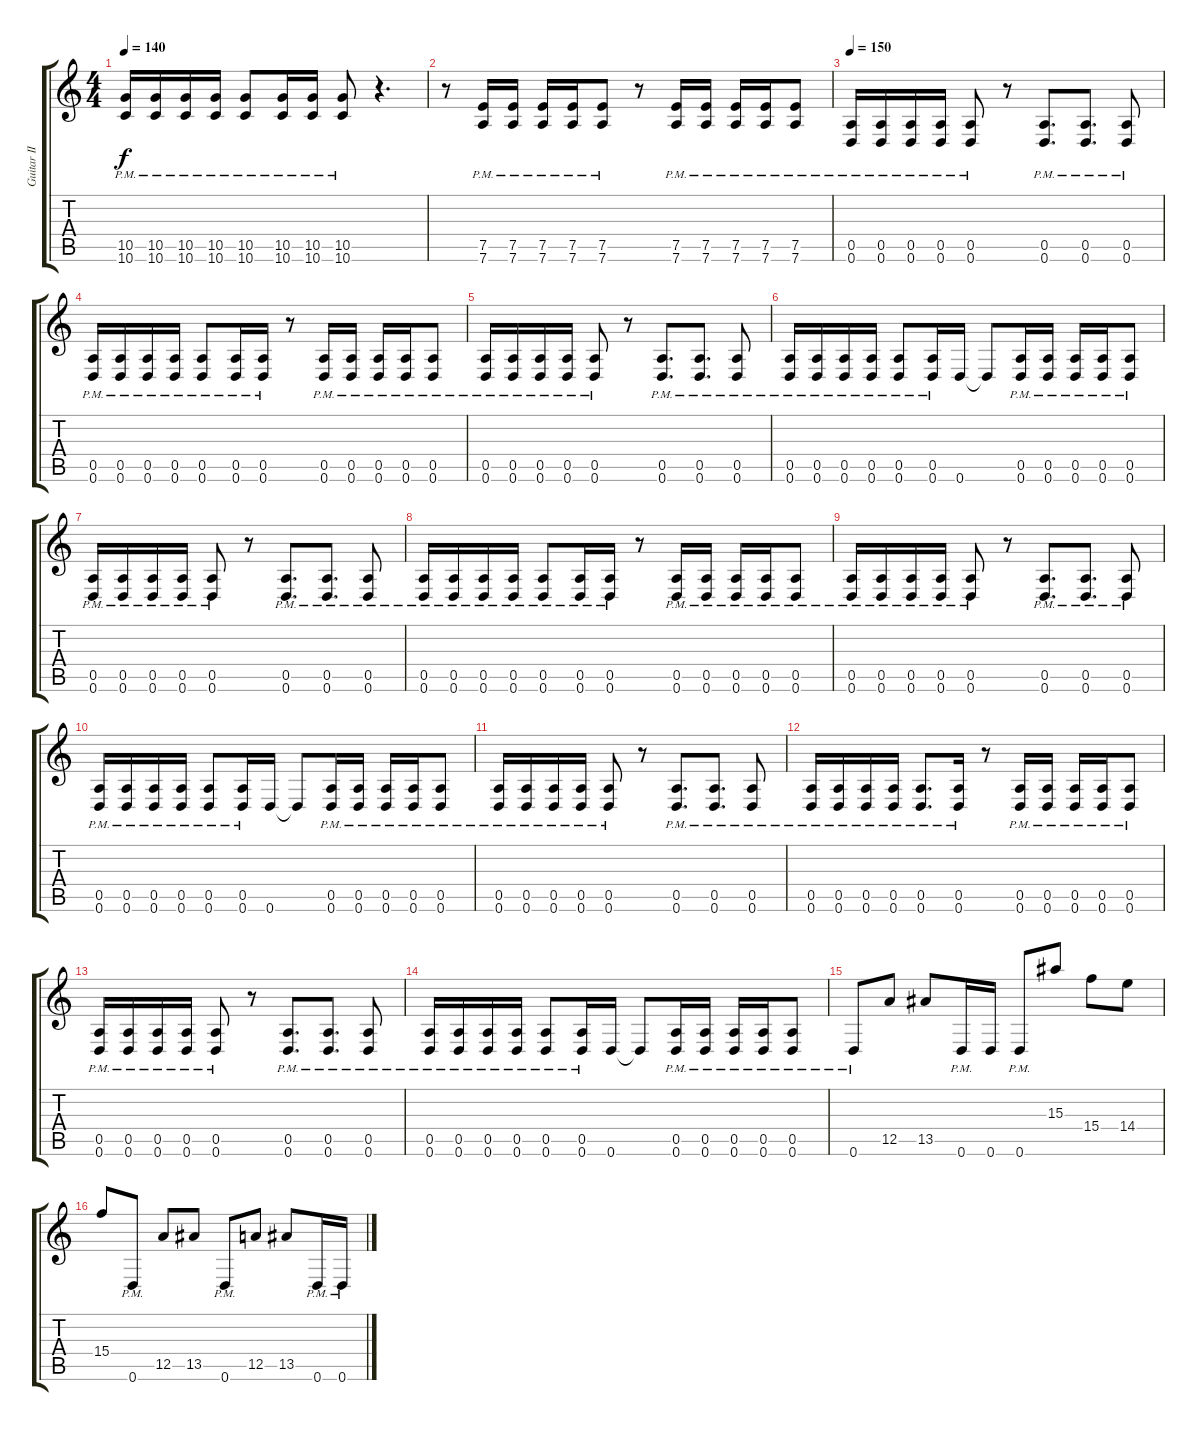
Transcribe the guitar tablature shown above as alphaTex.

\track ("Guitar II" "Guitar II") {instrument distortionguitar}
\staff {score tabs}
\tuning (E4 B3 G3 D3 A2 D2) {hide}
\ts (4 4)
\tempo 140
\clef g2
\ks c
(10.5{pm} 10.6{pm}).16{dy f} (10.5{pm} 10.6{pm}).16 (10.5{pm} 10.6{pm}).16 (10.5{pm} 10.6{pm}).16 (10.5{pm} 10.6{pm}).8 (10.5{pm} 10.6{pm}).16 (10.5{pm} 10.6{pm}).16 (10.5{pm} 10.6{pm}).8 r.4{d} |
r.8 (7.5{pm} 7.6{pm}).16 (7.5{pm} 7.6{pm}).16 (7.5{pm} 7.6{pm}).16 (7.5{pm} 7.6{pm}).16 (7.5{pm} 7.6{pm}).8 r.8 (7.5{pm} 7.6{pm}).16 (7.5{pm} 7.6{pm}).16 (7.5{pm} 7.6{pm}).16 (7.5{pm} 7.6{pm}).16 (7.5{pm} 7.6{pm}).8 |
\tempo 150
(0.5{pm} 0.6{pm}).16 (0.5{pm} 0.6{pm}).16 (0.5{pm} 0.6{pm}).16 (0.5{pm} 0.6{pm}).16 (0.5{pm} 0.6{pm}).8 r.8 (0.5{pm} 0.6{pm}).8{d} (0.5{pm} 0.6{pm}).8{d} (0.5{pm} 0.6{pm}).8 |
(0.5{pm} 0.6{pm}).16 (0.5{pm} 0.6{pm}).16 (0.5{pm} 0.6{pm}).16 (0.5{pm} 0.6{pm}).16 (0.5{pm} 0.6{pm}).8 (0.5{pm} 0.6{pm}).16 (0.5{pm} 0.6{pm}).16 r.8 (0.5{pm} 0.6{pm}).16 (0.5{pm} 0.6{pm}).16 (0.5{pm} 0.6{pm}).16 (0.5{pm} 0.6{pm}).16 (0.5{pm} 0.6{pm}).8 |
(0.5{pm} 0.6{pm}).16 (0.5{pm} 0.6{pm}).16 (0.5{pm} 0.6{pm}).16 (0.5{pm} 0.6{pm}).16 (0.5{pm} 0.6{pm}).8 r.8 (0.5{pm} 0.6{pm}).8{d} (0.5{pm} 0.6{pm}).8{d} (0.5{pm} 0.6{pm}).8 |
(0.5{pm} 0.6{pm}).16 (0.5{pm} 0.6{pm}).16 (0.5{pm} 0.6{pm}).16 (0.5{pm} 0.6{pm}).16 (0.5{pm} 0.6{pm}).8 (0.5{pm} 0.6{pm}).16 0.6.16 0.6{t}.8 (0.5{pm} 0.6{pm}).16 (0.5{pm} 0.6{pm}).16 (0.5{pm} 0.6{pm}).16 (0.5{pm} 0.6{pm}).16 (0.5{pm} 0.6{pm}).8 |
(0.5{pm} 0.6{pm}).16 (0.5{pm} 0.6{pm}).16 (0.5{pm} 0.6{pm}).16 (0.5{pm} 0.6{pm}).16 (0.5{pm} 0.6{pm}).8 r.8 (0.5{pm} 0.6{pm}).8{d} (0.5{pm} 0.6{pm}).8{d} (0.5{pm} 0.6{pm}).8 |
(0.5{pm} 0.6{pm}).16 (0.5{pm} 0.6{pm}).16 (0.5{pm} 0.6{pm}).16 (0.5{pm} 0.6{pm}).16 (0.5{pm} 0.6{pm}).8 (0.5{pm} 0.6{pm}).16 (0.5{pm} 0.6{pm}).16 r.8 (0.5{pm} 0.6{pm}).16 (0.5{pm} 0.6{pm}).16 (0.5{pm} 0.6{pm}).16 (0.5{pm} 0.6{pm}).16 (0.5{pm} 0.6{pm}).8 |
(0.5{pm} 0.6{pm}).16 (0.5{pm} 0.6{pm}).16 (0.5{pm} 0.6{pm}).16 (0.5{pm} 0.6{pm}).16 (0.5{pm} 0.6{pm}).8 r.8 (0.5{pm} 0.6{pm}).8{d} (0.5{pm} 0.6{pm}).8{d} (0.5{pm} 0.6{pm}).8 |
(0.5{pm} 0.6{pm}).16 (0.5{pm} 0.6{pm}).16 (0.5{pm} 0.6{pm}).16 (0.5{pm} 0.6{pm}).16 (0.5{pm} 0.6{pm}).8 (0.5{pm} 0.6{pm}).16 0.6.16 0.6{t}.8 (0.5{pm} 0.6{pm}).16 (0.5{pm} 0.6{pm}).16 (0.5{pm} 0.6{pm}).16 (0.5{pm} 0.6{pm}).16 (0.5{pm} 0.6{pm}).8 |
(0.5{pm} 0.6{pm}).16 (0.5{pm} 0.6{pm}).16 (0.5{pm} 0.6{pm}).16 (0.5{pm} 0.6{pm}).16 (0.5{pm} 0.6{pm}).8 r.8 (0.5{pm} 0.6{pm}).8{d} (0.5{pm} 0.6{pm}).8{d} (0.5{pm} 0.6{pm}).8 |
(0.5{pm} 0.6{pm}).16 (0.5{pm} 0.6{pm}).16 (0.5{pm} 0.6{pm}).16 (0.5{pm} 0.6{pm}).16 (0.5{pm} 0.6{pm}).8{d} (0.5{pm} 0.6{pm}).16 r.8 (0.5{pm} 0.6{pm}).16 (0.5{pm} 0.6{pm}).16 (0.5{pm} 0.6{pm}).16 (0.5{pm} 0.6{pm}).16 (0.5{pm} 0.6{pm}).8 |
(0.5{pm} 0.6{pm}).16 (0.5{pm} 0.6{pm}).16 (0.5{pm} 0.6{pm}).16 (0.5{pm} 0.6{pm}).16 (0.5{pm} 0.6{pm}).8 r.8 (0.5{pm} 0.6{pm}).8{d} (0.5{pm} 0.6{pm}).8{d} (0.5{pm} 0.6{pm}).8 |
(0.5{pm} 0.6{pm}).16 (0.5{pm} 0.6{pm}).16 (0.5{pm} 0.6{pm}).16 (0.5{pm} 0.6{pm}).16 (0.5{pm} 0.6{pm}).8 (0.5{pm} 0.6{pm}).16 0.6.16 0.6{t}.8 (0.5{pm} 0.6{pm}).16 (0.5{pm} 0.6{pm}).16 (0.5{pm} 0.6{pm}).16 (0.5{pm} 0.6{pm}).16 (0.5{pm} 0.6{pm}).8 |
0.6{pm}.8 12.5.8 13.5.8 0.6{pm}.16 0.6.16 0.6{pm}.8 15.3.8 15.4.8 14.4.8 |
15.4.8 0.6{pm}.8 12.5.8 13.5.8 0.6{pm}.8 12.5.8 13.5.8 0.6{pm}.16 0.6{pm}.16
